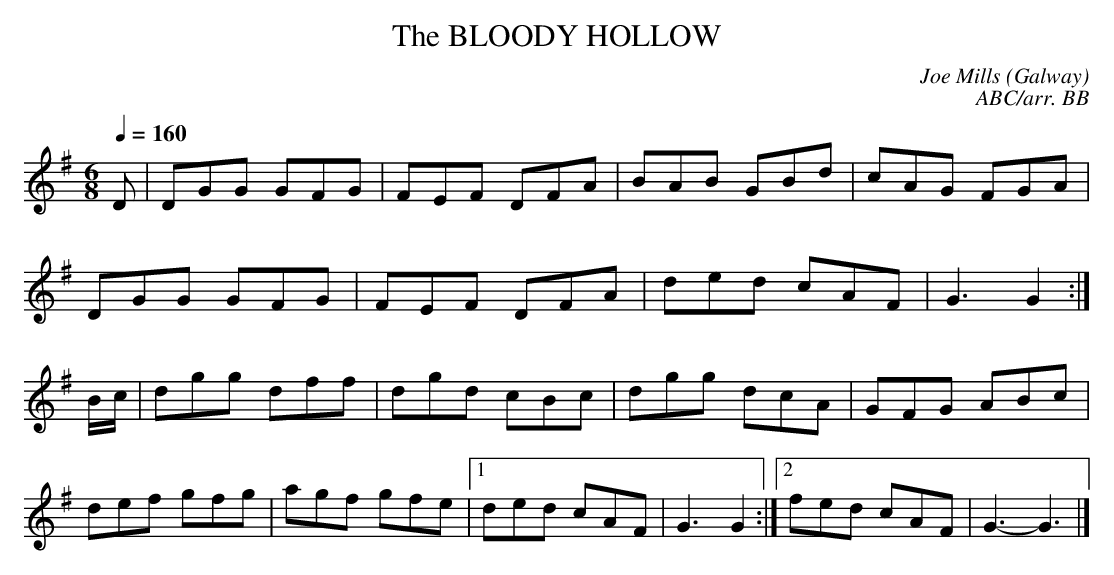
X:1
T:BLOODY HOLLOW, The
C:Joe Mills (Galway)
C:ABC/arr. BB
Q:1/4=160
M:6/8
L:1/8
K:G
D|DGG GFG|FEF DFA|BAB GBd|cAG FGA|
DGG GFG|FEF DFA|ded cAF|G3 G2:|
B/c/|dgg dff|dgd cBc|dgg dcA|GFG ABc|
def gfg|agf gfe|1 ded cAF|G3 G2:|\
[2 fed cAF|G3-G3|]
